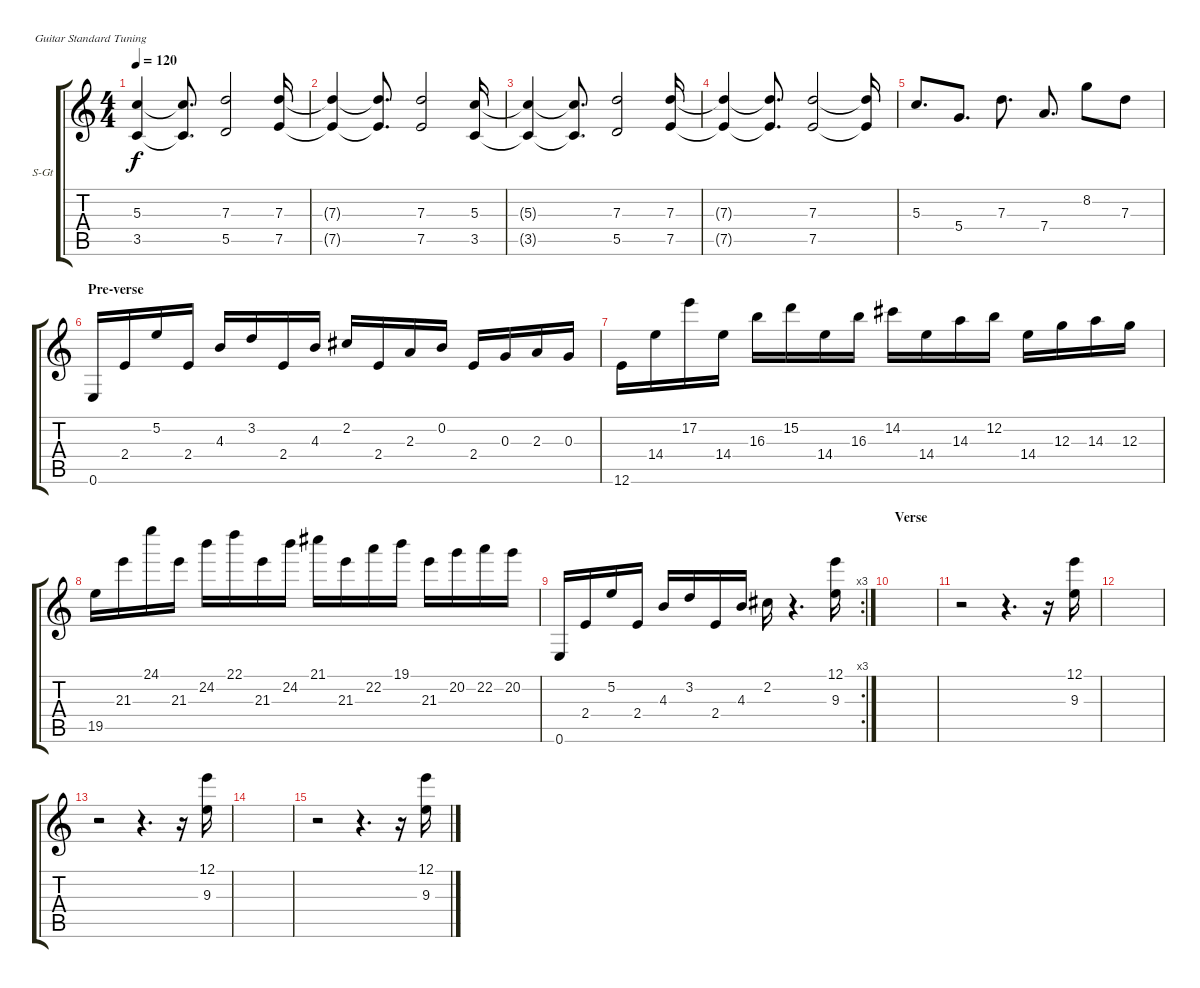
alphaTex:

\defaultSystemsLayout 4
\bracketExtendMode groupsimilarinstruments
\firstSystemTrackNameOrientation horizontal
\otherSystemsTrackNameOrientation horizontal
\track ("Pads 02" "S-Gt") {instrument acousticguitarsteel}
\staff {score tabs}
\tuning (E4 B3 G3 D3 A2 E2)
\ts (4 4)
\tempo 120
\clef g2
\ks c
(5.3{t} 3.5{t}).4{dy f} (5.3{t} 3.5{t}).8{d} (7.3 5.5).2 (7.5 7.3).16 |
(7.3{t} 7.5{t}).4 (7.3{t} 7.5{t}).8{d} (7.3 7.5).2 (3.5 5.3).16 |
(5.3{t} 3.5{t}).4 (5.3{t} 3.5{t}).8{d} (7.3 5.5).2 (7.5 7.3).16 |
(7.3{t} 7.5{t}).4 (7.3{t} 7.5{t}).8{d} (7.3 7.5).2 (7.5{t} 7.3{t}).16 |
5.3.8{d} 5.4.8{d} 7.3.8{d} 7.4.8{d} 8.2.8 7.3.8 |
\section ("" "Pre-verse")
0.6.16 2.4.16 5.2.16 2.4.16 4.3.16 3.2.16 2.4.16 4.3.16 2.2.16 2.4.16 2.3.16 0.2.16 2.4.16 0.3.16 2.3.16 0.3.16 |
12.6.16 14.4.16 17.2.16 14.4.16 16.3.16 15.2.16 14.4.16 16.3.16 14.2.16 14.4.16 14.3.16 12.2.16 14.4.16 12.3.16 14.3.16 12.3.16 |
19.5.16 21.3.16 24.1.16 21.3.16 24.2.16 22.1.16 21.3.16 24.2.16 21.1.16 21.3.16 22.2.16 19.1.16 21.3.16 20.2.16 22.2.16 20.2.16 |
\rc 3
0.6.16 2.4.16 5.2.16 2.4.16 4.3.16 3.2.16 2.4.16 4.3.16 2.2.16 r.4{d} (12.1 9.3).16 |
\section ("" "Verse")
|
r.2 r.4{d} r.16 (12.1 9.3).16 |
|
r.2 r.4{d} r.16 (12.1 9.3).16 |
|
r.2 r.4{d} r.16 (12.1 9.3).16
